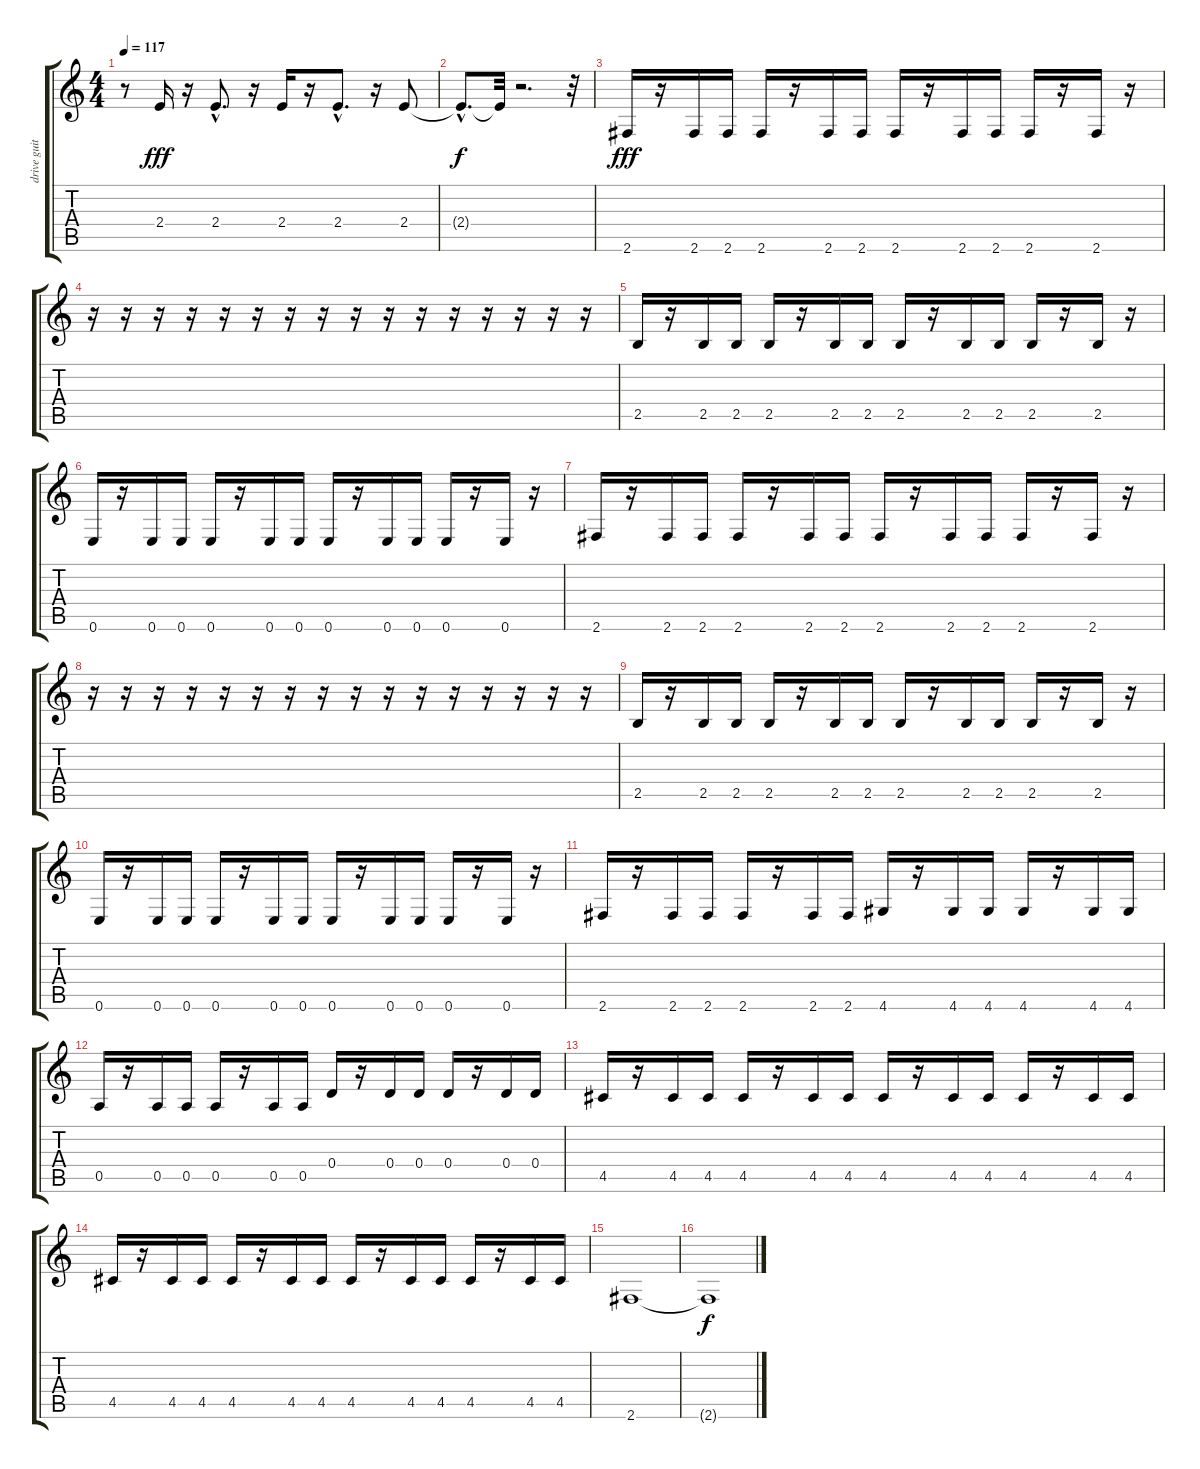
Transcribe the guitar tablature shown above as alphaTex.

\track ("drive guitar" "drive guit") {instrument distortionguitar}
\staff {score tabs}
\tuning (E4 B3 G3 D3 A2 E2) {hide}
\ts (4 4)
\tempo 117
\clef g2
\ks c
r.8{dy fff} 2.4.16 r.16 2.4{hac}.8{d} r.16 2.4.16 r.16 2.4{hac}.8{d} r.16 2.4.8 |
2.4{hac t}.8{d dy f} 2.4{t}.32 r.2{d} r.32 |
2.6.16{dy fff} r.16 2.6.16 2.6.16 2.6.16 r.16 2.6.16 2.6.16 2.6.16 r.16 2.6.16 2.6.16 2.6.16 r.16 2.6.16 r.16 |
r.16 r.16 r.16 r.16 r.16 r.16 r.16 r.16 r.16 r.16 r.16 r.16 r.16 r.16 r.16 r.16 |
2.5.16 r.16 2.5.16 2.5.16 2.5.16 r.16 2.5.16 2.5.16 2.5.16 r.16 2.5.16 2.5.16 2.5.16 r.16 2.5.16 r.16 |
0.6.16 r.16 0.6.16 0.6.16 0.6.16 r.16 0.6.16 0.6.16 0.6.16 r.16 0.6.16 0.6.16 0.6.16 r.16 0.6.16 r.16 |
2.6.16 r.16 2.6.16 2.6.16 2.6.16 r.16 2.6.16 2.6.16 2.6.16 r.16 2.6.16 2.6.16 2.6.16 r.16 2.6.16 r.16 |
r.16 r.16 r.16 r.16 r.16 r.16 r.16 r.16 r.16 r.16 r.16 r.16 r.16 r.16 r.16 r.16 |
2.5.16 r.16 2.5.16 2.5.16 2.5.16 r.16 2.5.16 2.5.16 2.5.16 r.16 2.5.16 2.5.16 2.5.16 r.16 2.5.16 r.16 |
0.6.16 r.16 0.6.16 0.6.16 0.6.16 r.16 0.6.16 0.6.16 0.6.16 r.16 0.6.16 0.6.16 0.6.16 r.16 0.6.16 r.16 |
2.6.16 r.16 2.6.16 2.6.16 2.6.16 r.16 2.6.16 2.6.16 4.6.16 r.16 4.6.16 4.6.16 4.6.16 r.16 4.6.16 4.6.16 |
0.5.16 r.16 0.5.16 0.5.16 0.5.16 r.16 0.5.16 0.5.16 0.4.16 r.16 0.4.16 0.4.16 0.4.16 r.16 0.4.16 0.4.16 |
4.5.16 r.16 4.5.16 4.5.16 4.5.16 r.16 4.5.16 4.5.16 4.5.16 r.16 4.5.16 4.5.16 4.5.16 r.16 4.5.16 4.5.16 |
4.5.16 r.16 4.5.16 4.5.16 4.5.16 r.16 4.5.16 4.5.16 4.5.16 r.16 4.5.16 4.5.16 4.5.16 r.16 4.5.16 4.5.16 |
2.6.1 |
2.6{t}.1{dy f}
